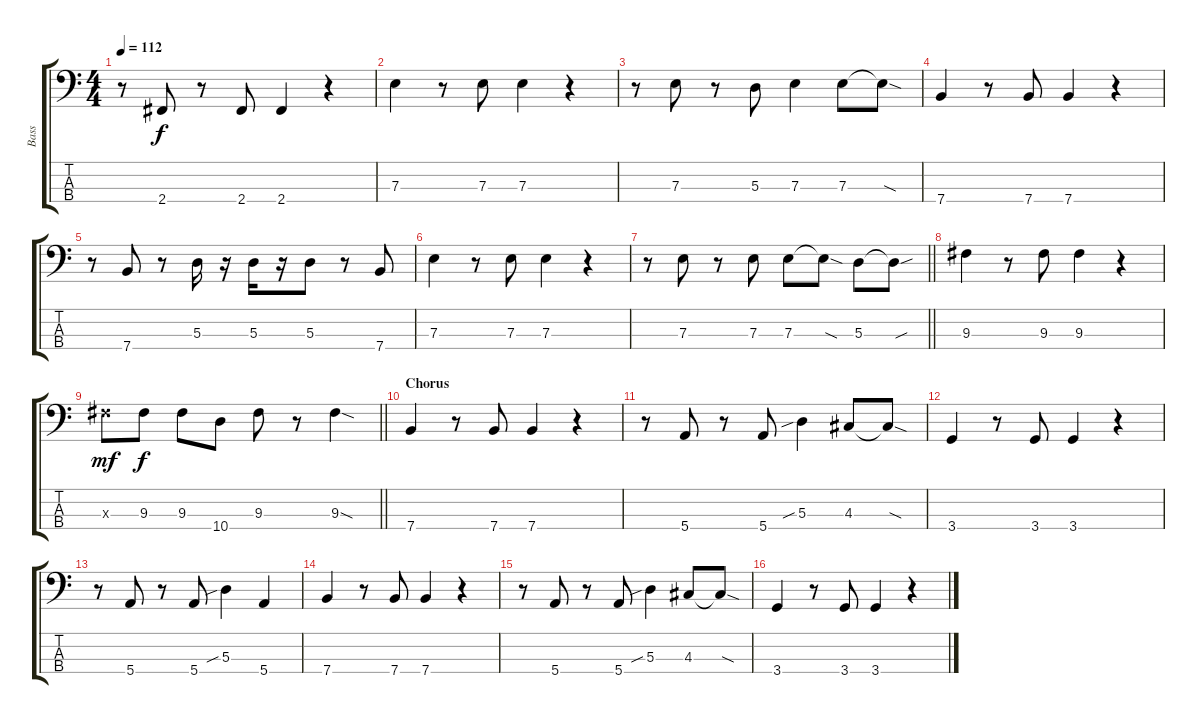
\track ("Bass" "Bass") {instrument electricbassfinger}
\staff {score tabs}
\tuning (G2 D2 A1 E1) {hide}
\ts (4 4)
\tempo 112
\clef f4
\ks c
r.8{dy f} 2.4.8 r.8 2.4.8 2.4.4 r.4 |
7.3.4 r.8 7.3.8 7.3.4 r.4 |
r.8 7.3.8 r.8 5.3.8 7.3.4 7.3.8 7.3{sod t}.8 |
7.4.4 r.8 7.4.8 7.4.4 r.4 |
r.8 7.4.8 r.8 5.3.16 r.16 5.3.16 r.16 5.3.8 r.8 7.4.8 |
7.3.4 r.8 7.3.8 7.3.4 r.4 |
\barLineRight lightlight
r.8 7.3.8 r.8 7.3.8 7.3.8 7.3{sod t}.8 5.3.8 5.3{sou t}.8 |
9.3.4 r.8 9.3.8 9.3.4 r.4 |
\barLineRight lightlight
9.3{x}.8{dy mf} 9.3.8{dy f} 9.3.8 10.4.8 9.3.8 r.8 9.3{sod}.4 |
\section ("" "Chorus")
7.4.4 r.8 7.4.8 7.4.4 r.4 |
r.8 5.4.8 r.8 5.4.8 5.3{sib}.4 4.3.8 4.3{sod t}.8 |
3.4.4 r.8 3.4.8 3.4.4 r.4 |
r.8 5.4.8 r.8 5.4.8 5.3{sib}.4 5.4.4 |
7.4.4 r.8 7.4.8 7.4.4 r.4 |
r.8 5.4.8 r.8 5.4.8 5.3{sib}.4 4.3.8 4.3{sod t}.8 |
3.4.4 r.8 3.4.8 3.4.4 r.4
